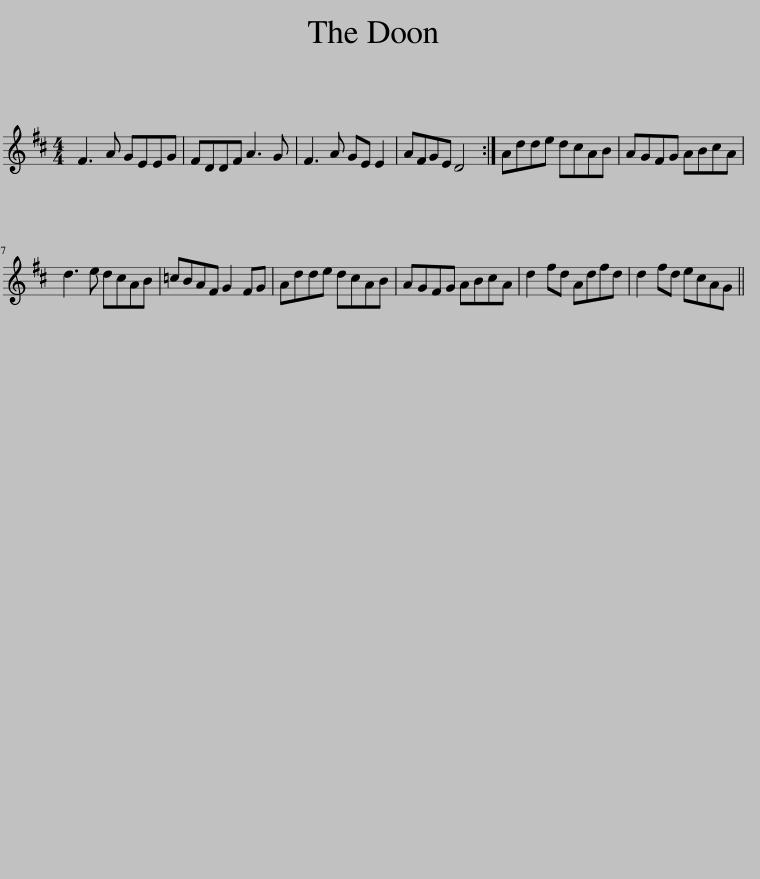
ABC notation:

X:1
L:1/8
M:4/4
I:linebreak $
K:D
V:1 treble
V:1
 F3 A GEEG | FDDF A3 G | F3 A GE E2 | AFGE D4 :| Adde dcAB | %5
 AGFG ABcA |$ d3 e dcAB | =cBAF G2 FG | Adde dcAB | AGFG ABcA | %10
 d2 fd Adfd | d2 fd ecAG || %12
